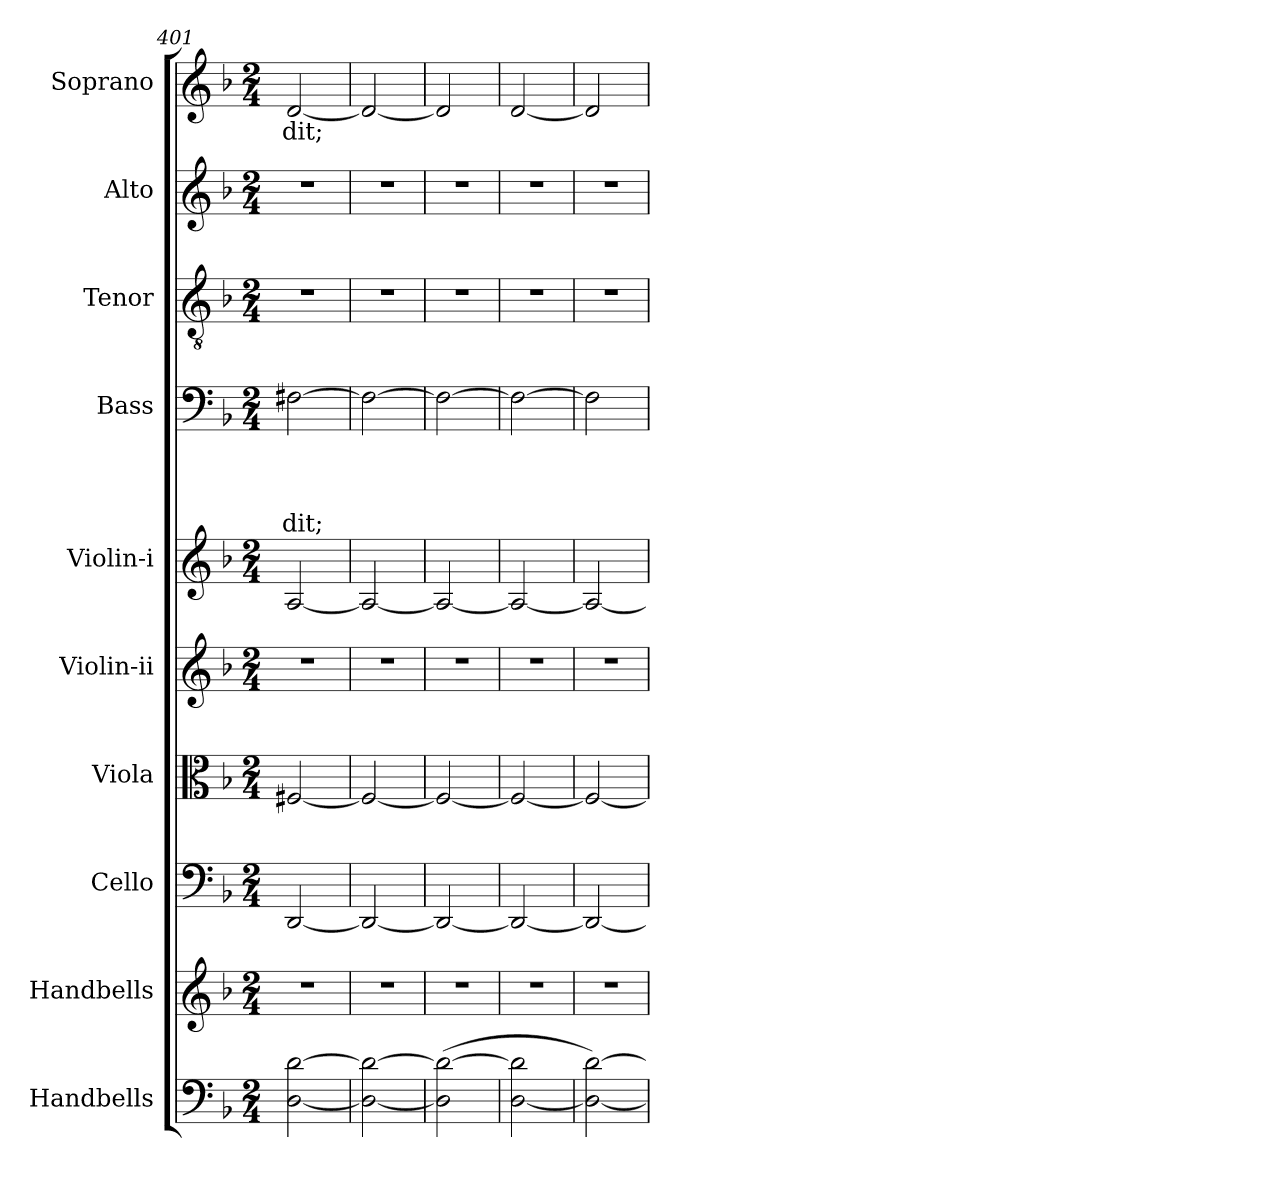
**kern	**kern	**kern	**kern	**kern	**kern	**kern	**text	**text	**text	**text	**kern	**kern	**kern	**text
*part10	*part9	*part8	*part7	*part6	*part5	*part4	*part4	*part4	*part4	*part4	*part3	*part2	*part1	*part1
*staff10	*staff9	*staff8	*staff7	*staff6	*staff5	*staff4	*staff4	*staff4	*staff4	*staff4	*staff3	*staff2	*staff1	*staff1
*I"Handbells	*I"Handbells	*I"Cello	*I"Viola	*I"Violin-ii	*I"Violin-i	*I"Bass	*	*	*	*	*I"Tenor	*I"Alto	*I"Soprano	*
*	*	*	*I'Vla.	*I'Vln.-ii	*I'Vln.-i	*I'B	*	*	*	*	*I'T	*I'A	*I'S	*
*clefF4	*clefG2	*clefF4	*clefC3	*clefG2	*clefG2	*clefF4	*	*	*	*	*clefGv2	*clefG2	*clefG2	*
*k[b-]	*k[b-]	*k[b-]	*k[b-]	*k[b-]	*k[b-]	*k[b-]	*	*	*	*	*k[b-]	*k[b-]	*k[b-]	*
*F:	*F:	*F:	*F:	*F:	*F:	*F:	*	*	*	*	*F:	*F:	*F:	*
*M2/4	*M2/4	*M2/4	*M2/4	*M2/4	*M2/4	*M2/4	*	*	*	*	*M2/4	*M2/4	*M2/4	*
=401	=401	=401	=401	=401	=401	=401	=401	=401	=401	=401	=401	=401	=401	=401
!	!LO:N:vis=1	!	!	!LO:N:vis=1	!	!	!	!	!	!LO:LY:b	!LO:N:vis=1	!LO:N:vis=1	!	!LO:LY:b
[<2D\ [>2d\	2r	[<2DD/	[<2F#X/	2r	[<2A/	[>2F#X\	.	.	.	-dit;	2r	2r	[<2d/	-dit;
=402	=402	=402	=402	=402	=402	=402	=402	=402	=402	=402	=402	=402	=402	=402
!	!LO:N:vis=1	!	!	!LO:N:vis=1	!	!	!	!	!	!	!LO:N:vis=1	!LO:N:vis=1	!	!
2D\_ 2d\_	2r	2DD/_	2F#/_	2r	2A/_	2F#\_	.	.	.	.	2r	2r	2d/_	.
=403	=403	=403	=403	=403	=403	=403	=403	=403	=403	=403	=403	=403	=403	=403
!	!LO:N:vis=1	!	!	!LO:N:vis=1	!	!	!	!	!	!	!LO:N:vis=1	!LO:N:vis=1	!	!
(2D\] 2d\_	2r	2DD/_	2F#/_	2r	2A/_	2F#\_	.	.	.	.	2r	2r	2d/]	.
!!LO:PB:g=z
=404	=404	=404	=404	=404	=404	=404	=404	=404	=404	=404	=404	=404	=404	=404
!	!LO:N:vis=1	!	!	!LO:N:vis=1	!	!	!	!	!	!	!LO:N:vis=1	!LO:N:vis=1	!	!
[<2D\ 2d\]	2r	2DD/_	2F#/_	2r	2A/_	2F#\_	.	.	.	.	2r	2r	[<2d/	.
=405	=405	=405	=405	=405	=405	=405	=405	=405	=405	=405	=405	=405	=405	=405
!	!LO:N:vis=1	!	!	!LO:N:vis=1	!	!	!	!	!	!	!LO:N:vis=1	!LO:N:vis=1	!	!
2D\_ [>2d\)	2r	2DD/_	2F#/_	2r	2A/_	2F#\]	.	.	.	.	2r	2r	2d/]	.
=	=	=	=	=	=	=	=	=	=	=	=	=	=	=
*-	*-	*-	*-	*-	*-	*-	*-	*-	*-	*-	*-	*-	*-	*-
